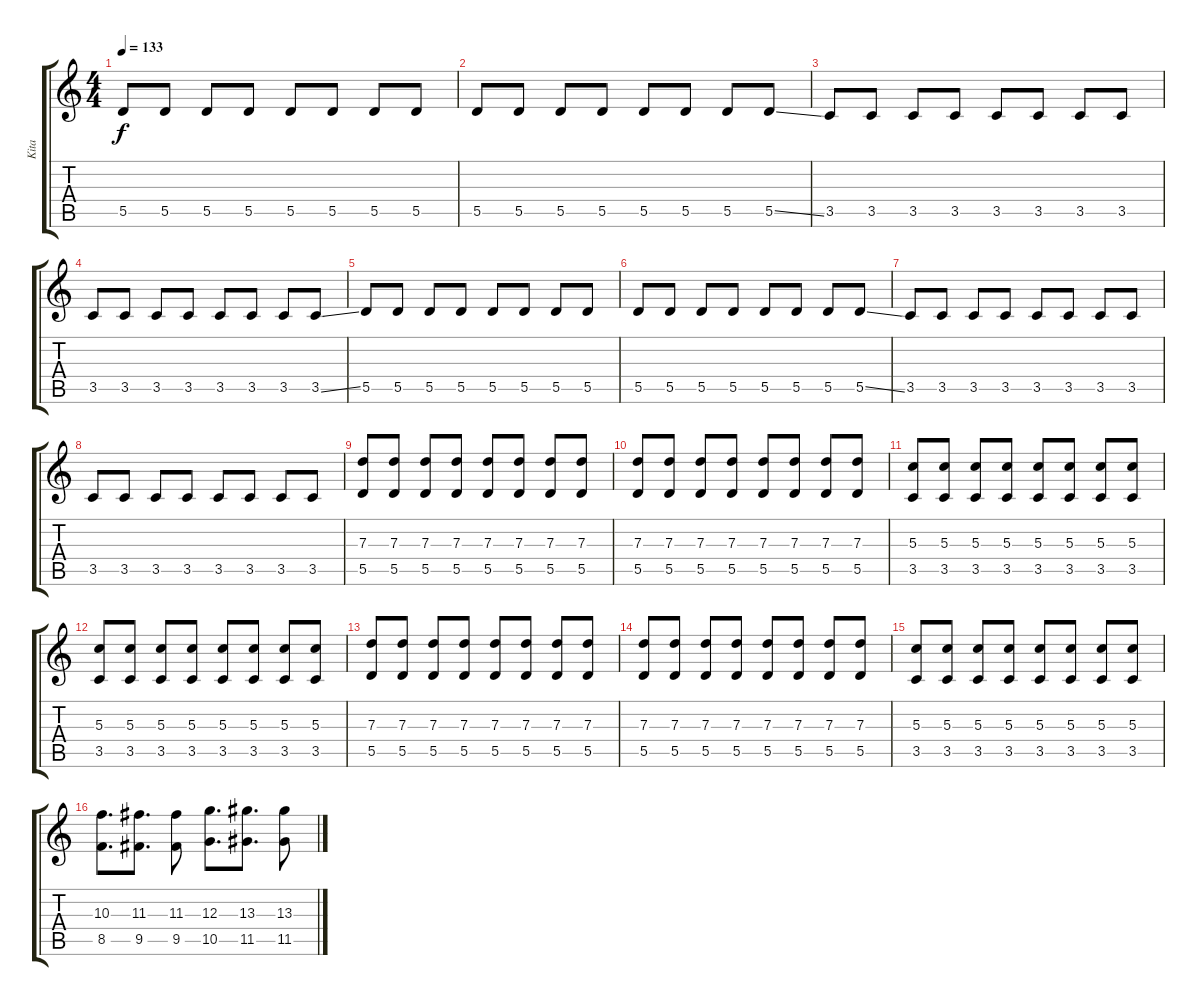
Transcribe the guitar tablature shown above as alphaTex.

\track ("Kita" "Kita") {instrument distortionguitar}
\staff {score tabs}
\tuning (E4 B3 G3 D3 A2 E2) {hide}
\ts (4 4)
\tempo 133
\clef g2
\ks c
5.5.8{dy f} 5.5.8 5.5.8 5.5.8 5.5.8 5.5.8 5.5.8 5.5.8 |
5.5.8 5.5.8 5.5.8 5.5.8 5.5.8 5.5.8 5.5.8 5.5{ss}.8 |
3.5.8 3.5.8 3.5.8 3.5.8 3.5.8 3.5.8 3.5.8 3.5.8 |
3.5.8 3.5.8 3.5.8 3.5.8 3.5.8 3.5.8 3.5.8 3.5{ss}.8 |
5.5.8 5.5.8 5.5.8 5.5.8 5.5.8 5.5.8 5.5.8 5.5.8 |
5.5.8 5.5.8 5.5.8 5.5.8 5.5.8 5.5.8 5.5.8 5.5{ss}.8 |
3.5.8 3.5.8 3.5.8 3.5.8 3.5.8 3.5.8 3.5.8 3.5.8 |
3.5.8 3.5.8 3.5.8 3.5.8 3.5.8 3.5.8 3.5.8 3.5.8 |
(7.3 5.5).8{volume 10} (7.3 5.5).8 (7.3 5.5).8 (7.3 5.5).8 (7.3 5.5).8 (7.3 5.5).8 (7.3 5.5).8 (7.3 5.5).8 |
(7.3 5.5).8 (7.3 5.5).8 (7.3 5.5).8 (7.3 5.5).8 (7.3 5.5).8 (7.3 5.5).8 (7.3 5.5).8 (7.3 5.5).8 |
(5.3 3.5).8 (5.3 3.5).8 (5.3 3.5).8 (5.3 3.5).8 (5.3 3.5).8 (5.3 3.5).8 (5.3 3.5).8 (5.3 3.5).8 |
(5.3 3.5).8 (5.3 3.5).8 (5.3 3.5).8 (5.3 3.5).8 (5.3 3.5).8 (5.3 3.5).8 (5.3 3.5).8 (5.3 3.5).8 |
(7.3 5.5).8 (7.3 5.5).8 (7.3 5.5).8 (7.3 5.5).8 (7.3 5.5).8 (7.3 5.5).8 (7.3 5.5).8 (7.3 5.5).8 |
(7.3 5.5).8 (7.3 5.5).8 (7.3 5.5).8 (7.3 5.5).8 (7.3 5.5).8 (7.3 5.5).8 (7.3 5.5).8 (7.3 5.5).8 |
(5.3 3.5).8 (5.3 3.5).8 (5.3 3.5).8 (5.3 3.5).8 (5.3 3.5).8 (5.3 3.5).8 (5.3 3.5).8 (5.3 3.5).8 |
(10.3 8.5).8{d volume 13} (11.3 9.5).8{d} (11.3 9.5).8 (12.3 10.5).8{d} (13.3 11.5).8{d} (13.3 11.5).8
